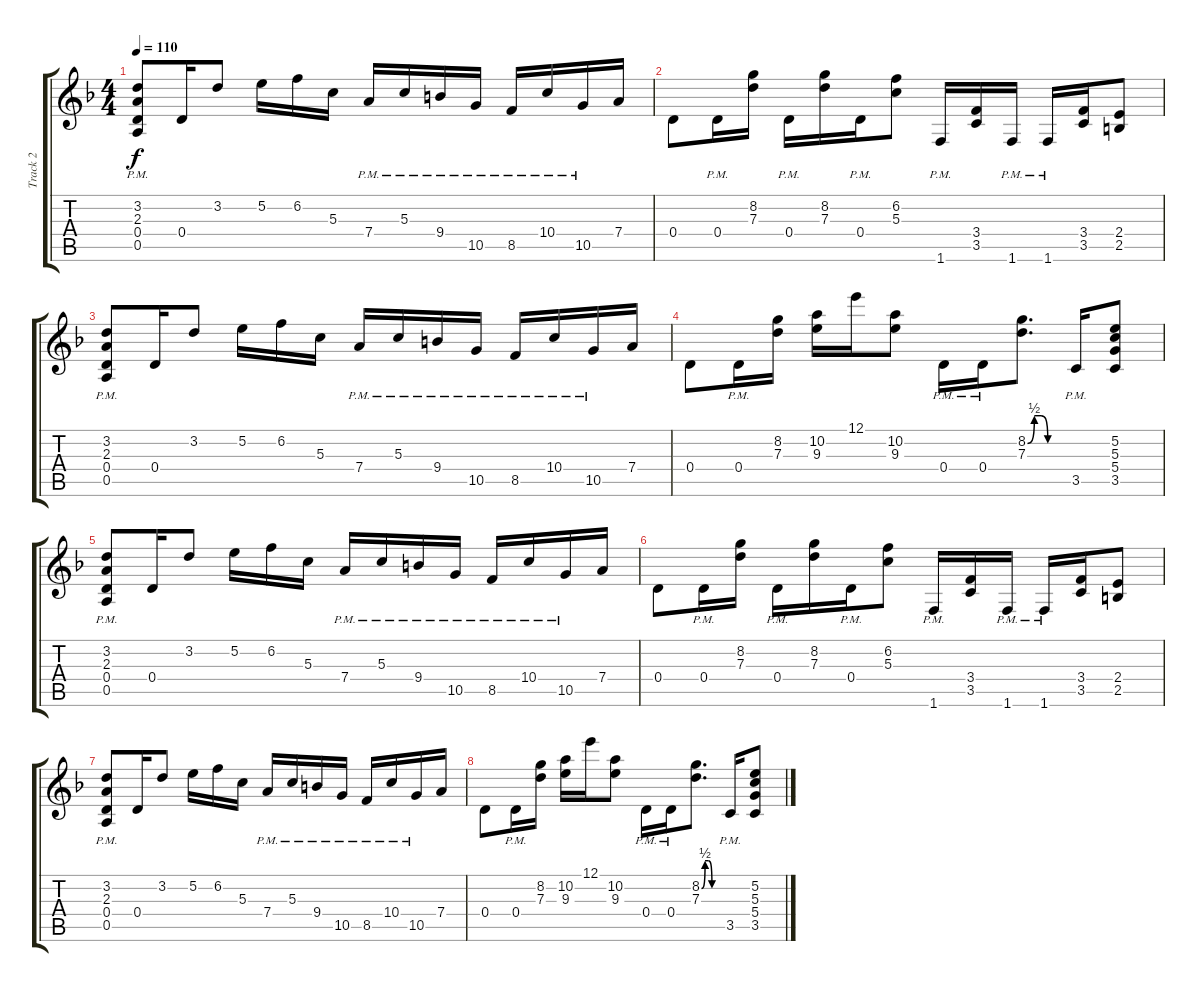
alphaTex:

\track ("Track 2" "Track 2") {instrument overdrivenguitar}
\staff {score tabs}
\tuning (E4 B3 G3 D3 A2 E2) {hide}
\ts (4 4)
\tempo 110
\clef g2
\ks f
(3.2{pm} 2.3{pm} 0.4{pm} 0.5{pm}).8{dy f} 0.4.16 3.2.8 5.2.16 6.2.16 5.3.16 7.4{pm}.16 5.3{pm}.16 9.4{pm}.16 10.5{pm}.16 8.5{pm}.16 10.4{pm}.16 10.5{pm}.16 7.4.16 |
0.4.8 0.4{pm}.16 (8.2 7.3).16 0.4{pm}.16 (8.2 7.3).16 0.4{pm}.16 (6.2 5.3).8 1.6{pm}.16 (3.4 3.5).16 1.6{pm}.16 1.6{pm}.16 (3.4 3.5).16 (2.4 2.5).8 |
(3.2{pm} 2.3{pm} 0.4{pm} 0.5{pm}).8 0.4.16 3.2.8 5.2.16 6.2.16 5.3.16 7.4{pm}.16 5.3{pm}.16 9.4{pm}.16 10.5{pm}.16 8.5{pm}.16 10.4{pm}.16 10.5{pm}.16 7.4.16 |
0.4.8 0.4{pm}.16 (8.2 7.3).16 (10.2 9.3).16 12.1.16 (10.2 9.3).8 0.4{pm}.16 0.4{pm}.16 (8.2{be (custom 0 0 10 2 20 2 30 0 60 0)} 7.3).8{d} 3.5{pm}.16 (5.2 5.3 5.4 3.5).8 |
(3.2{pm} 2.3{pm} 0.4{pm} 0.5{pm}).8 0.4.16 3.2.8 5.2.16 6.2.16 5.3.16 7.4{pm}.16 5.3{pm}.16 9.4{pm}.16 10.5{pm}.16 8.5{pm}.16 10.4{pm}.16 10.5{pm}.16 7.4.16 |
0.4.8 0.4{pm}.16 (8.2 7.3).16 0.4{pm}.16 (8.2 7.3).16 0.4{pm}.16 (6.2 5.3).8 1.6{pm}.16 (3.4 3.5).16 1.6{pm}.16 1.6{pm}.16 (3.4 3.5).16 (2.4 2.5).8 |
(3.2{pm} 2.3{pm} 0.4{pm} 0.5{pm}).8 0.4.16 3.2.8 5.2.16 6.2.16 5.3.16 7.4{pm}.16 5.3{pm}.16 9.4{pm}.16 10.5{pm}.16 8.5{pm}.16 10.4{pm}.16 10.5{pm}.16 7.4.16 |
0.4.8 0.4{pm}.16 (8.2 7.3).16 (10.2 9.3).16 12.1.16 (10.2 9.3).8 0.4{pm}.16 0.4{pm}.16 (8.2{be (custom 0 0 10 2 20 2 30 0 60 0)} 7.3).8{d} 3.5{pm}.16 (5.2 5.3 5.4 3.5).8
